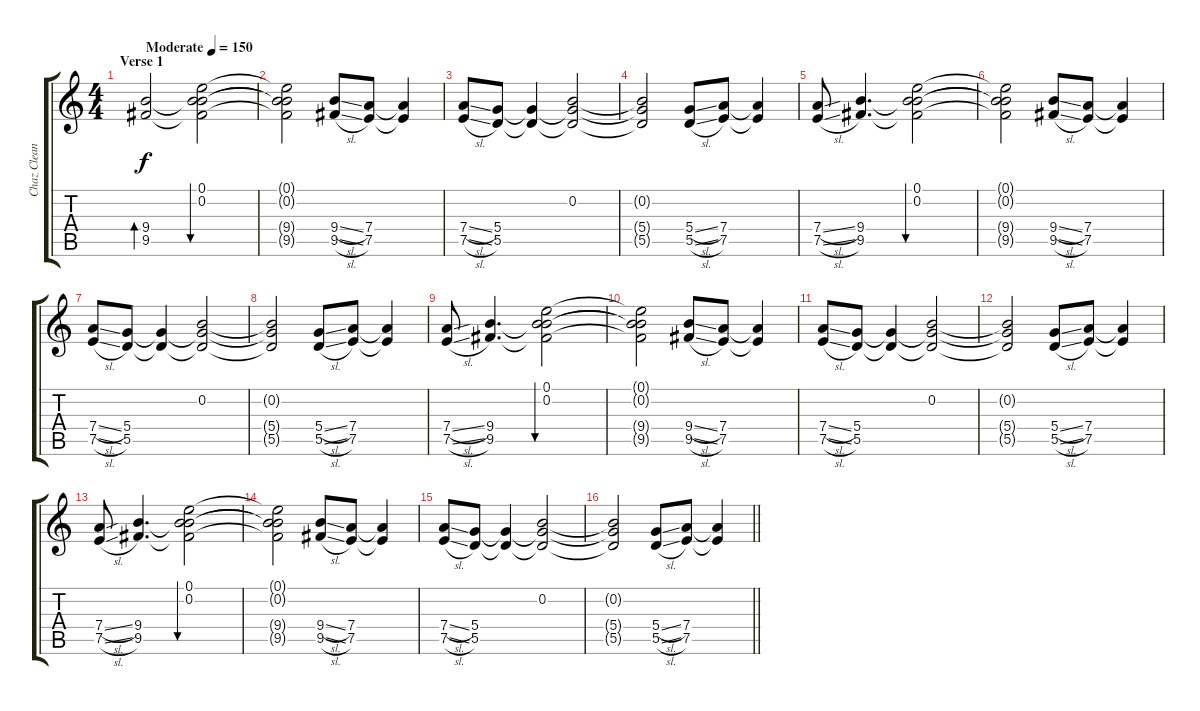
\track ("Chaz Clean" "Chaz Clean") {instrument electricguitarjazz}
\staff {score tabs}
\tuning (E4 B3 G3 D3 A2 D2) {hide}
\ts (4 4)
\section ("" "Verse 1")
\tempo (150 "Moderate")
\clef g2
\ks c
(9.4 9.5).2{bd 240 dy f instrument electricguitarjazz} (0.1 0.2 9.4{t} 9.5{t}).2{bu 240} |
(0.1{t} 0.2{t} 9.4{t} 9.5{t}).2 (9.4{sl} 9.5{sl}).8 (7.4 7.5).8 (7.4{t} 7.5{t}).4 |
(7.4{sl} 7.5{sl}).8 (5.4 5.5).8 (5.4{t} 5.5{t}).4 (0.2 5.4{t} 5.5{t}).2 |
(0.2{t} 5.4{t} 5.5{t}).2 (5.4{sl} 5.5{sl}).8 (7.4 7.5).8 (7.4{t} 7.5{t}).4 |
(7.4{sl} 7.5{sl}).8 (9.4 9.5).4{d} (0.1 0.2 9.4{t} 9.5{t}).2{bu 240} |
(0.1{t} 0.2{t} 9.4{t} 9.5{t}).2 (9.4{sl} 9.5{sl}).8 (7.4 7.5).8 (7.4{t} 7.5{t}).4 |
(7.4{sl} 7.5{sl}).8 (5.4 5.5).8 (5.4{t} 5.5{t}).4 (0.2 5.4{t} 5.5{t}).2 |
(0.2{t} 5.4{t} 5.5{t}).2 (5.4{sl} 5.5{sl}).8 (7.4 7.5).8 (7.4{t} 7.5{t}).4 |
(7.4{sl} 7.5{sl}).8 (9.4 9.5).4{d} (0.1 0.2 9.4{t} 9.5{t}).2{bu 240} |
(0.1{t} 0.2{t} 9.4{t} 9.5{t}).2 (9.4{sl} 9.5{sl}).8 (7.4 7.5).8 (7.4{t} 7.5{t}).4 |
(7.4{sl} 7.5{sl}).8 (5.4 5.5).8 (5.4{t} 5.5{t}).4 (0.2 5.4{t} 5.5{t}).2 |
(0.2{t} 5.4{t} 5.5{t}).2 (5.4{sl} 5.5{sl}).8 (7.4 7.5).8 (7.4{t} 7.5{t}).4 |
(7.4{sl} 7.5{sl}).8 (9.4 9.5).4{d} (0.1 0.2 9.4{t} 9.5{t}).2{bu 240} |
(0.1{t} 0.2{t} 9.4{t} 9.5{t}).2 (9.4{sl} 9.5{sl}).8 (7.4 7.5).8 (7.4{t} 7.5{t}).4 |
(7.4{sl} 7.5{sl}).8 (5.4 5.5).8 (5.4{t} 5.5{t}).4 (0.2 5.4{t} 5.5{t}).2 |
\barLineRight lightlight
(0.2{t} 5.4{t} 5.5{t}).2 (5.4{sl} 5.5{sl}).8 (7.4 7.5).8 (7.4{t} 7.5{t}).4
